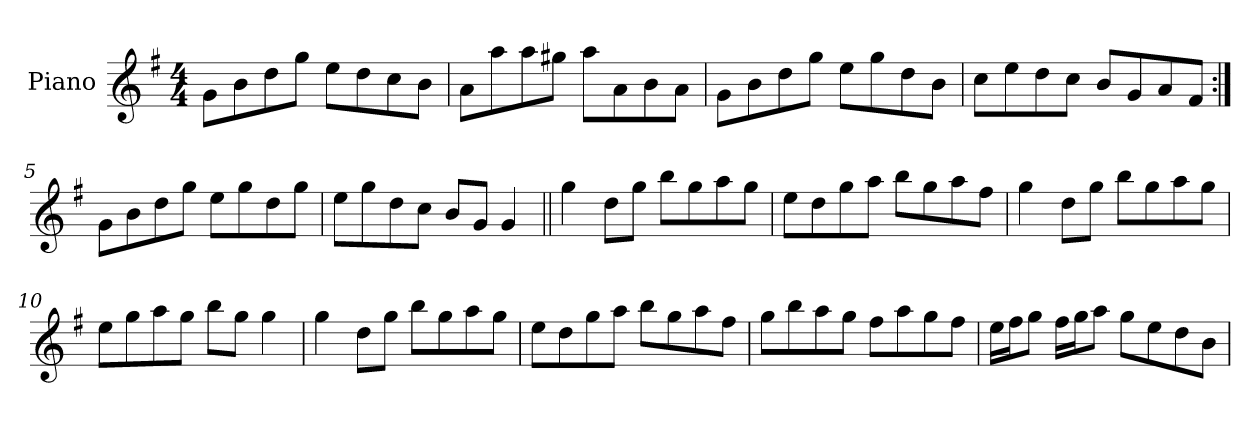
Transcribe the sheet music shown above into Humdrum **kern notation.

**kern
*part1
*staff1
*I"Piano
*I'Pno
*clefG2
*k[f#]
*G:
*M4/4
=1
8g\L
8b\
8dd\
8gg\J
8ee\L
8dd\
8cc\
8b\J
=2
8a\L
8aa\
8aa\
8gg#X\J
8aa\L
8a\
8b\
8a\J
=3
8g\L
8b\
8dd\
8gg\J
8ee\L
8gg\
8dd\
8b\J
=4
8cc\L
8ee\
8dd\
8cc\J
8b/L
8g/
8a/
8f#/J
!!LO:LB:g=z
=5:|!
8g\L
8b\
8dd\
8gg\J
8ee\L
8gg\
8dd\
8gg\J
=6
8ee\L
8gg\
8dd\
8cc\J
8b/L
8g/J
4g/
=7||
4gg\
8dd\L
8gg\J
8bb\L
8gg\
8aa\
8gg\J
=8
8ee\L
8dd\
8gg\
8aa\J
8bb\L
8gg\
8aa\
8ff#\J
=9
4gg\
8dd\L
8gg\J
8bb\L
8gg\
8aa\
8gg\J
!!LO:LB:g=z
=10
8ee\L
8gg\
8aa\
8gg\J
8bb\L
8gg\J
4gg\
=11
4gg\
8dd\L
8gg\J
8bb\L
8gg\
8aa\
8gg\J
=12
8ee\L
8dd\
8gg\
8aa\J
8bb\L
8gg\
8aa\
8ff#\J
=13
8gg\L
8bb\
8aa\
8gg\J
8ff#\L
8aa\
8gg\
8ff#\J
!!LO:LB:g=z
=14
16ee\LL
16ff#\J
8gg\J
16ff#\LL
16gg\J
8aa\J
8gg\L
8ee\
8dd\
8b\J
=
*-
